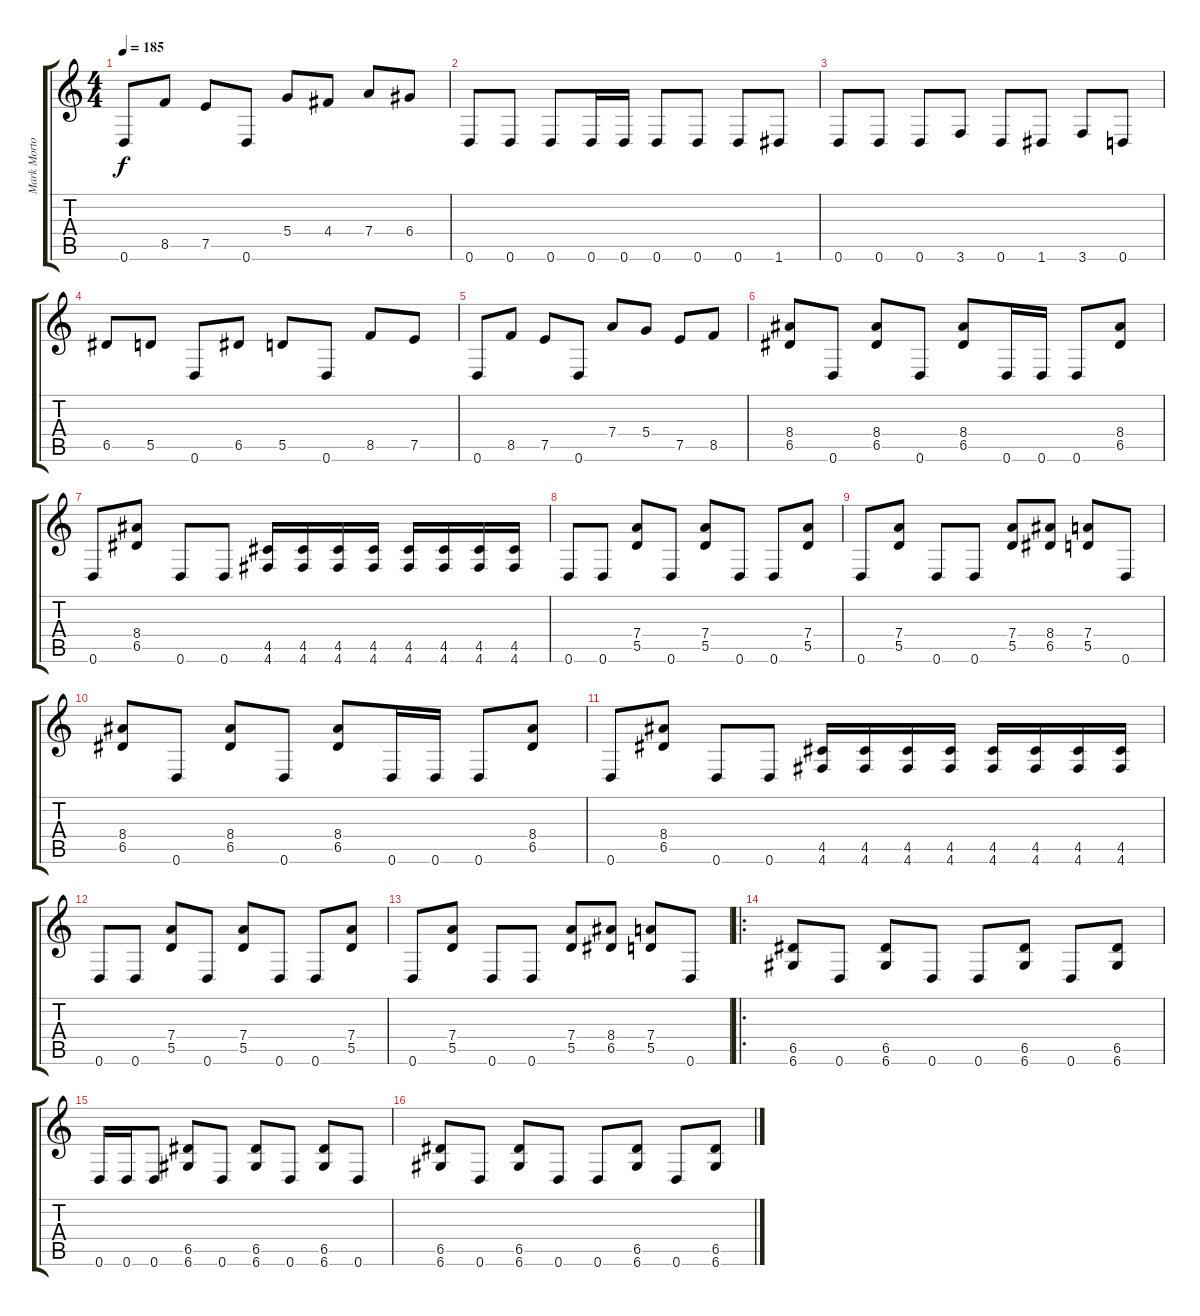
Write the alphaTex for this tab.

\track ("Mark Morton" "Mark Morto") {instrument distortionguitar}
\staff {score tabs}
\tuning (E4 B3 G3 D3 A2 D2) {hide}
\ts (4 4)
\tempo 185
\clef g2
\ks c
0.6.8{dy f} 8.5.8 7.5.8 0.6.8 5.4.8 4.4.8 7.4.8 6.4.8 |
0.6.8 0.6.8 0.6.8 0.6.16 0.6.16 0.6.8 0.6.8 0.6.8 1.6.8 |
0.6.8 0.6.8 0.6.8 3.6.8 0.6.8 1.6.8 3.6.8 0.6.8 |
6.5.8 5.5.8 0.6.8 6.5.8 5.5.8 0.6.8 8.5.8 7.5.8 |
0.6.8 8.5.8 7.5.8 0.6.8 7.4.8 5.4.8 7.5.8 8.5.8 |
(8.4 6.5).8 0.6.8 (8.4 6.5).8 0.6.8 (8.4 6.5).8 0.6.16 0.6.16 0.6.8 (8.4 6.5).8 |
0.6.8 (8.4 6.5).8 0.6.8 0.6.8 (4.5 4.6).16 (4.5 4.6).16 (4.5 4.6).16 (4.5 4.6).16 (4.5 4.6).16 (4.5 4.6).16 (4.5 4.6).16 (4.5 4.6).16 |
0.6.8 0.6.8 (7.4 5.5).8 0.6.8 (7.4 5.5).8 0.6.8 0.6.8 (7.4 5.5).8 |
0.6.8 (7.4 5.5).8 0.6.8 0.6.8 (7.4 5.5).8 (8.4 6.5).8 (7.4 5.5).8 0.6.8 |
(8.4 6.5).8 0.6.8 (8.4 6.5).8 0.6.8 (8.4 6.5).8 0.6.16 0.6.16 0.6.8 (8.4 6.5).8 |
0.6.8 (8.4 6.5).8 0.6.8 0.6.8 (4.5 4.6).16 (4.5 4.6).16 (4.5 4.6).16 (4.5 4.6).16 (4.5 4.6).16 (4.5 4.6).16 (4.5 4.6).16 (4.5 4.6).16 |
0.6.8 0.6.8 (7.4 5.5).8 0.6.8 (7.4 5.5).8 0.6.8 0.6.8 (7.4 5.5).8 |
0.6.8 (7.4 5.5).8 0.6.8 0.6.8 (7.4 5.5).8 (8.4 6.5).8 (7.4 5.5).8 0.6.8 |
\ro
(6.5 6.6).8 0.6.8 (6.5 6.6).8 0.6.8 0.6.8 (6.5 6.6).8 0.6.8 (6.5 6.6).8 |
0.6.16 0.6.16 0.6.8 (6.5 6.6).8 0.6.8 (6.5 6.6).8 0.6.8 (6.5 6.6).8 0.6.8 |
(6.5 6.6).8 0.6.8 (6.5 6.6).8 0.6.8 0.6.8 (6.5 6.6).8 0.6.8 (6.5 6.6).8
